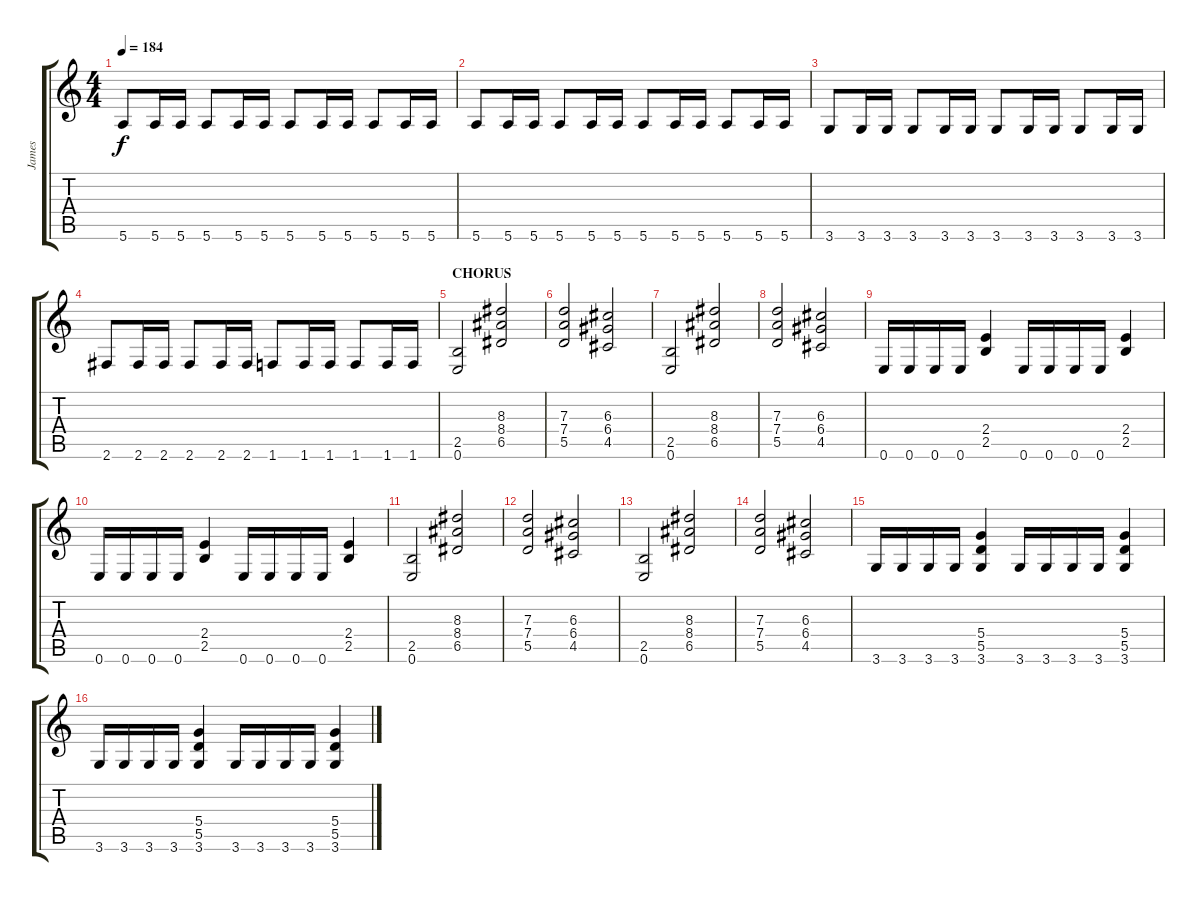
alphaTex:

\track ("James" "James") {instrument distortionguitar}
\staff {score tabs}
\tuning (E4 B3 G3 D3 A2 E2) {hide}
\ts (4 4)
\tempo 184
\clef g2
\ks c
5.6.8{dy f} 5.6.16 5.6.16 5.6.8 5.6.16 5.6.16 5.6.8 5.6.16 5.6.16 5.6.8 5.6.16 5.6.16 |
5.6.8 5.6.16 5.6.16 5.6.8 5.6.16 5.6.16 5.6.8 5.6.16 5.6.16 5.6.8 5.6.16 5.6.16 |
3.6.8 3.6.16 3.6.16 3.6.8 3.6.16 3.6.16 3.6.8 3.6.16 3.6.16 3.6.8 3.6.16 3.6.16 |
2.6.8 2.6.16 2.6.16 2.6.8 2.6.16 2.6.16 1.6.8 1.6.16 1.6.16 1.6.8 1.6.16 1.6.16 |
\section ("" "CHORUS")
(2.5 0.6).2 (8.3 8.4 6.5).2 |
(7.3 7.4 5.5).2 (6.3 6.4 4.5).2 |
(2.5 0.6).2 (8.3 8.4 6.5).2 |
(7.3 7.4 5.5).2 (6.3 6.4 4.5).2 |
0.6.16 0.6.16 0.6.16 0.6.16 (2.4 2.5).4 0.6.16 0.6.16 0.6.16 0.6.16 (2.4 2.5).4 |
0.6.16 0.6.16 0.6.16 0.6.16 (2.4 2.5).4 0.6.16 0.6.16 0.6.16 0.6.16 (2.4 2.5).4 |
(2.5 0.6).2 (8.3 8.4 6.5).2 |
(7.3 7.4 5.5).2 (6.3 6.4 4.5).2 |
(2.5 0.6).2 (8.3 8.4 6.5).2 |
(7.3 7.4 5.5).2 (6.3 6.4 4.5).2 |
3.6.16 3.6.16 3.6.16 3.6.16 (5.4 5.5 3.6).4 3.6.16 3.6.16 3.6.16 3.6.16 (5.4 5.5 3.6).4 |
3.6.16 3.6.16 3.6.16 3.6.16 (5.4 5.5 3.6).4 3.6.16 3.6.16 3.6.16 3.6.16 (5.4 5.5 3.6).4
